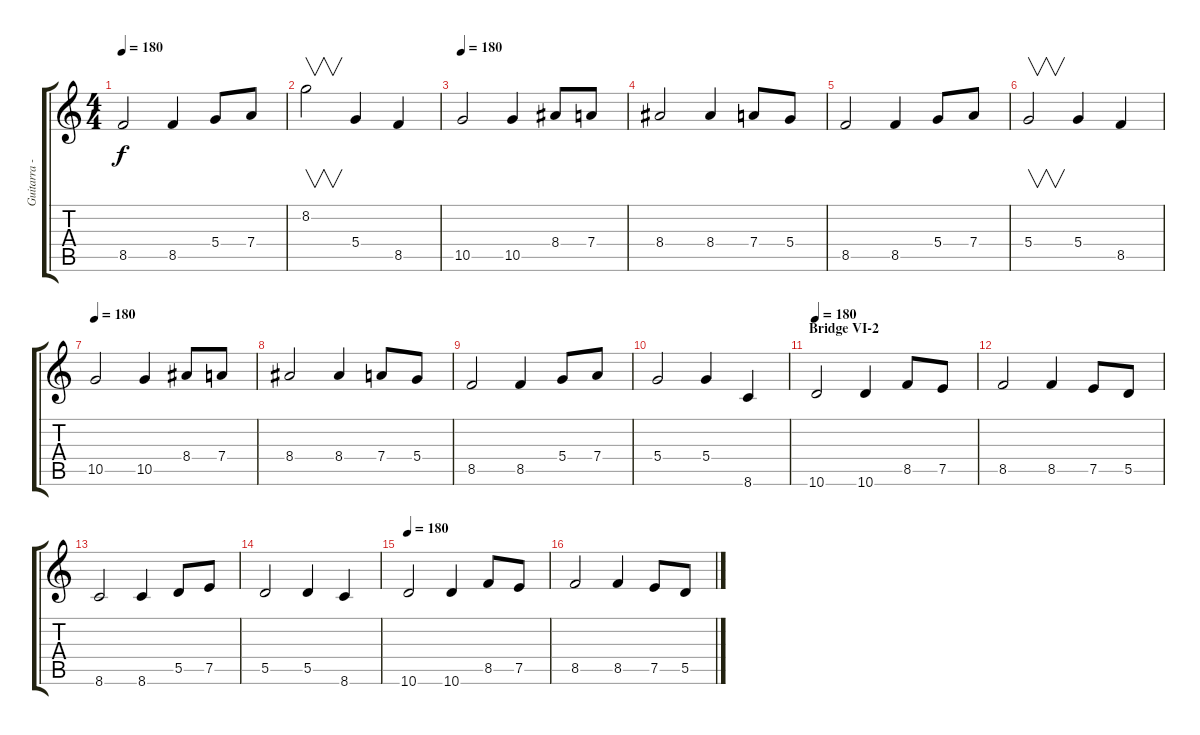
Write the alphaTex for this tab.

\track ("Guitarra - Guitar" "Guitarra -") {instrument overdrivenguitar}
\staff {score tabs}
\tuning (E4 B3 G3 D3 A2 E2) {hide}
\ts (4 4)
\tempo 180
\clef g2
\ks c
8.5.2{dy f} 8.5.4 5.4.8 7.4.8 |
8.2.2{v instrument guitarharmonics} 5.4.4{instrument overdrivenguitar} 8.5.4 |
\tempo 180
10.5.2 10.5.4 8.4.8 7.4.8 |
8.4.2 8.4.4 7.4.8 5.4.8 |
8.5.2 8.5.4 5.4.8 7.4.8 |
5.4.2{v instrument guitarharmonics} 5.4.4{instrument overdrivenguitar} 8.5.4 |
\tempo 180
10.5.2 10.5.4 8.4.8 7.4.8 |
8.4.2 8.4.4 7.4.8 5.4.8 |
8.5.2 8.5.4 5.4.8 7.4.8 |
5.4.2 5.4.4 8.6.4 |
\section ("" "Bridge VI-2")
\tempo 180
10.6.2 10.6.4 8.5.8 7.5.8 |
8.5.2 8.5.4 7.5.8 5.5.8 |
8.6.2 8.6.4 5.5.8 7.5.8 |
5.5.2 5.5.4 8.6.4 |
\tempo 180
10.6.2 10.6.4 8.5.8 7.5.8 |
8.5.2 8.5.4 7.5.8 5.5.8
